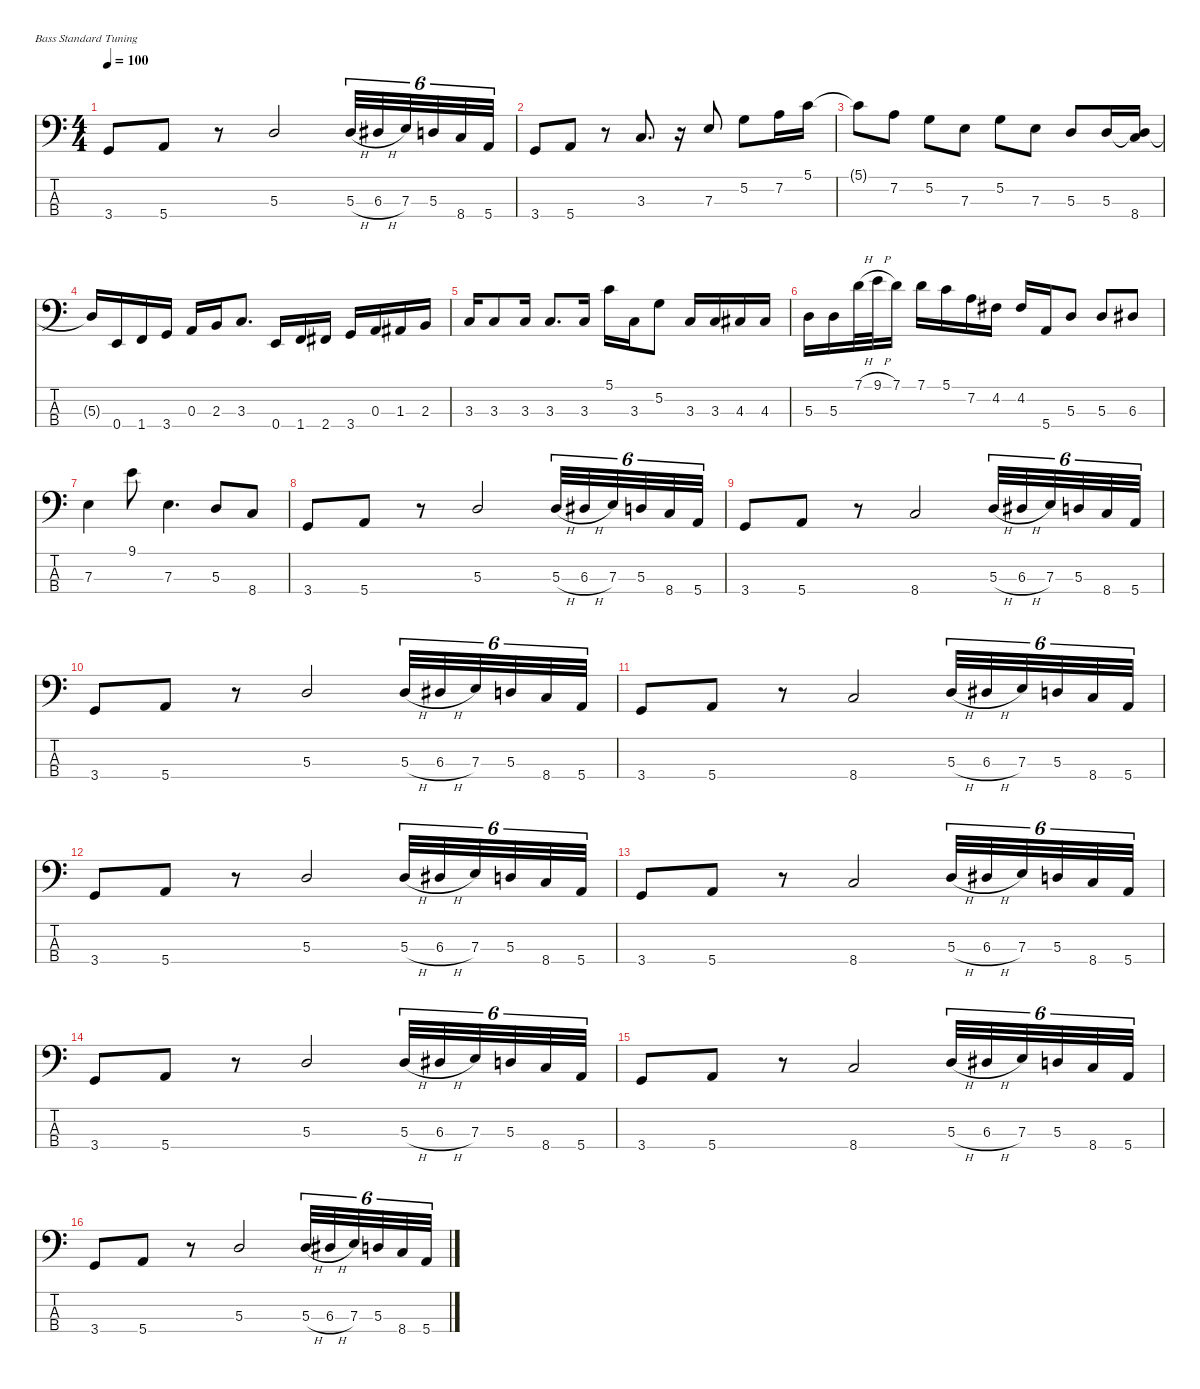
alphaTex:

\defaultSystemsLayout 4
\hideDynamics
\bracketExtendMode nobrackets
\singleTrackTrackNamePolicy hidden
\multiTrackTrackNamePolicy hidden
\firstSystemTrackNameMode fullname
\firstSystemTrackNameOrientation horizontal
\otherSystemsTrackNameOrientation horizontal
\track ("Bass" "el.bs.") {instrument electricbassfinger}
\staff {score tabs}
\tuning (G2 D2 A1 E1)
\ts (4 4)
\tempo 100
\clef f4
\ks c
3.4.8{dy mp beam Up} 5.4.8{beam Up} r.8{beam Up} 5.3.2{beam Up} 5.3{h}.32{tu (6 4) beam Up} 6.3{h acc #}.32{tu (6 4) beam Up} 7.3.32{tu (6 4) beam Up} 5.3.32{tu (6 4) beam Up} 8.4.32{tu (6 4) beam Up} 5.4.32{tu (6 4) beam Up} |
3.4.8{beam Up} 5.4.8{beam Up} r.8{beam Up} 3.3.8{d beam Up} r.16{beam Up} 7.3.8{beam Down} 5.2.8{beam Down} 7.2.16{beam Down} 5.1.16{beam Down} |
5.1{t}.8{dy f beam Down} 7.2.8{dy mp beam Down} 5.2.8{beam Down} 7.3.8{beam Down} 5.2.8{beam Down} 7.3.8{beam Down} 5.3.8{beam Up} 5.3.16{beam Up} (8.4 5.3{t}).16{beam Up} |
5.3{t}.16{dy f beam Up} 0.4.16{dy mp beam Up} 1.4.16{beam Up} 3.4.16{beam Up} 0.3.16{beam Up} 2.3.16{beam Up} 3.3.8{d beam Up} 0.4.16{beam Up} 1.4.16{beam Up} 2.4{acc #}.16{beam Up} 3.4.16{beam Up} 0.3.16{beam Up} 1.3{acc #}.16{beam Up} 2.3.16{beam Up} |
3.3.16{beam Up} 3.3.8{beam Up} 3.3.16{beam Up} 3.3.8{d beam Up} 3.3.16{beam Up} 5.1.16{beam Down} 3.3.16{beam Down} 5.2.8{beam Down} 3.3.16{beam Up} 3.3.16{beam Up} 4.3{acc #}.16{beam Up} 4.3{acc #}.16{beam Up} |
5.3.16{beam Down} 5.3.16{beam Down} 7.1{h}.32{beam Down} 9.1{h}.32{beam Down} 7.1.16{beam Down} 7.1.16{beam Down} 5.1.16{beam Down} 7.2.16{beam Down} 4.2{acc #}.16{beam Down} 4.2{acc #}.16{beam Up} 5.4.16{beam Up} 5.3.8{beam Up} 5.3.8{beam Up} 6.3{acc #}.8{beam Up} |
7.3.4{beam Down} 9.1.8{beam Down} 7.3.4{d beam Down} 5.3.8{beam Up} 8.4.8{beam Up} |
3.4.8{beam Up} 5.4.8{beam Up} r.8{beam Up} 5.3.2{beam Up} 5.3{h}.32{tu (6 4) beam Up} 6.3{h acc #}.32{tu (6 4) beam Up} 7.3.32{tu (6 4) beam Up} 5.3.32{tu (6 4) beam Up} 8.4.32{tu (6 4) beam Up} 5.4.32{tu (6 4) beam Up} |
3.4.8{beam Up} 5.4.8{beam Up} r.8{beam Up} 8.4.2{beam Up} 5.3{h}.32{tu (6 4) beam Up} 6.3{h acc #}.32{tu (6 4) beam Up} 7.3.32{tu (6 4) beam Up} 5.3.32{tu (6 4) beam Up} 8.4.32{tu (6 4) beam Up} 5.4.32{tu (6 4) beam Up} |
3.4.8{beam Up} 5.4.8{beam Up} r.8{beam Up} 5.3.2{beam Up} 5.3{h}.32{tu (6 4) beam Up} 6.3{h acc #}.32{tu (6 4) beam Up} 7.3.32{tu (6 4) beam Up} 5.3.32{tu (6 4) beam Up} 8.4.32{tu (6 4) beam Up} 5.4.32{tu (6 4) beam Up} |
3.4.8{beam Up} 5.4.8{beam Up} r.8{beam Up} 8.4.2{beam Up} 5.3{h}.32{tu (6 4) beam Up} 6.3{h acc #}.32{tu (6 4) beam Up} 7.3.32{tu (6 4) beam Up} 5.3.32{tu (6 4) beam Up} 8.4.32{tu (6 4) beam Up} 5.4.32{tu (6 4) beam Up} |
3.4.8{beam Up} 5.4.8{beam Up} r.8{beam Up} 5.3.2{beam Up} 5.3{h}.32{tu (6 4) beam Up} 6.3{h acc #}.32{tu (6 4) beam Up} 7.3.32{tu (6 4) beam Up} 5.3.32{tu (6 4) beam Up} 8.4.32{tu (6 4) beam Up} 5.4.32{tu (6 4) beam Up} |
3.4.8{beam Up} 5.4.8{beam Up} r.8{beam Up} 8.4.2{beam Up} 5.3{h}.32{tu (6 4) beam Up} 6.3{h acc #}.32{tu (6 4) beam Up} 7.3.32{tu (6 4) beam Up} 5.3.32{tu (6 4) beam Up} 8.4.32{tu (6 4) beam Up} 5.4.32{tu (6 4) beam Up} |
3.4.8{beam Up} 5.4.8{beam Up} r.8{beam Up} 5.3.2{beam Up} 5.3{h}.32{tu (6 4) beam Up} 6.3{h acc #}.32{tu (6 4) beam Up} 7.3.32{tu (6 4) beam Up} 5.3.32{tu (6 4) beam Up} 8.4.32{tu (6 4) beam Up} 5.4.32{tu (6 4) beam Up} |
3.4.8{beam Up} 5.4.8{beam Up} r.8{beam Up} 8.4.2{beam Up} 5.3{h}.32{tu (6 4) beam Up} 6.3{h acc #}.32{tu (6 4) beam Up} 7.3.32{tu (6 4) beam Up} 5.3.32{tu (6 4) beam Up} 8.4.32{tu (6 4) beam Up} 5.4.32{tu (6 4) beam Up} |
3.4.8{beam Up} 5.4.8{beam Up} r.8{beam Up} 5.3.2{beam Up} 5.3{h}.32{tu (6 4) beam Up} 6.3{h acc #}.32{tu (6 4) beam Up} 7.3.32{tu (6 4) beam Up} 5.3.32{tu (6 4) beam Up} 8.4.32{tu (6 4) beam Up} 5.4.32{tu (6 4) beam Up}
